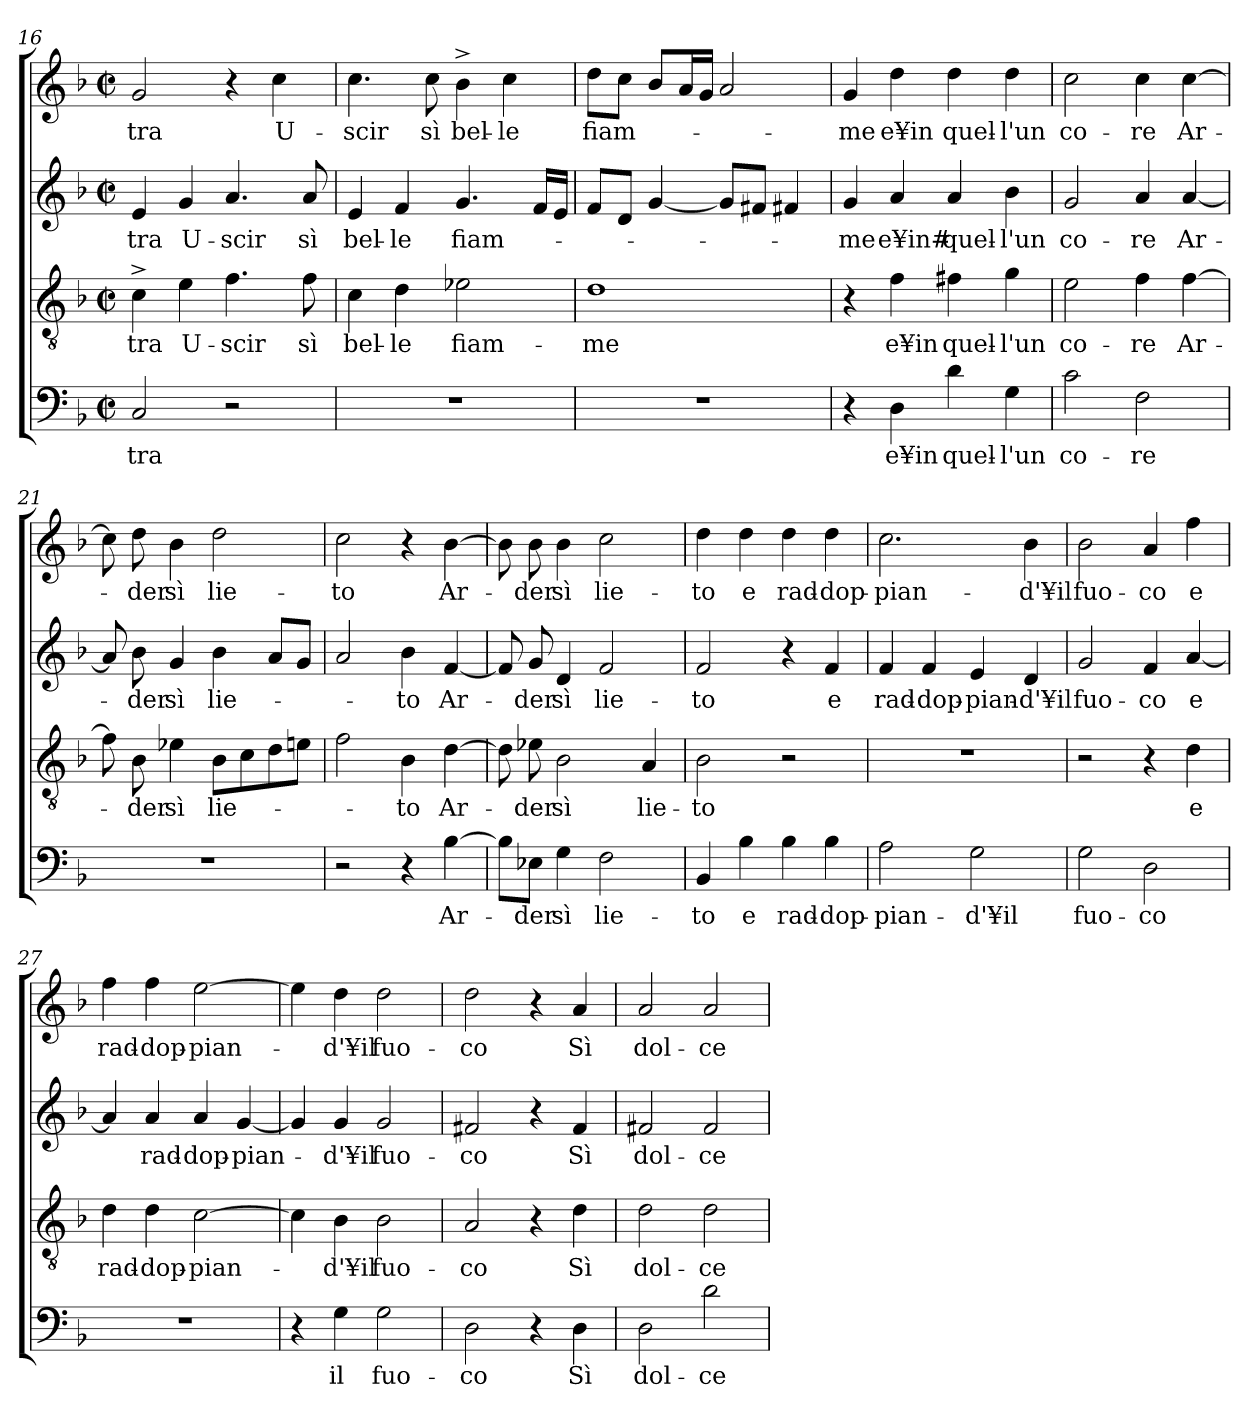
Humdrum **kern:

**kern	**text	**kern	**text	**kern	**text	**kern	**text
*part4	*part4	*part3	*part3	*part2	*part2	*part1	*part1
*staff4	*staff4	*staff3	*staff3	*staff2	*staff2	*staff1	*staff1
*clefF4	*	*clefGv2	*	*clefG2	*	*clefG2	*
*k[b-]	*	*k[b-]	*	*k[b-]	*	*k[b-]	*
*F:	*	*F:	*	*F:	*	*F:	*
*M2/2	*	*M2/2	*	*M2/2	*	*M2/2	*
*met(c|)	*	*met(c|)	*	*met(c|)	*	*met(c|)	*
=16	=16	=16	=16	=16	=16	=16	=16
!	!LO:LY:b	!	!LO:LY:b	!	!LO:LY:b	!	!LO:LY:b
2C/	-tra	4c^>\	-tra	4e/	-tra	2g/	-tra
!	!	!	!LO:LY:b	!	!LO:LY:b	!	!
.	.	4e\	U-	4g/	U-	.	.
!	!	!	!LO:LY:b	!	!LO:LY:b	!	!
2r	.	4.f\	-scir	4.a/	-scir	4r	.
!	!	!	!	!	!	!	!LO:LY:b
.	.	.	.	.	.	4cc\	U-
!	!	!	!LO:LY:b	!	!LO:LY:b	!	!
.	.	8f\	sì	8a/	sì	.	.
=17	=17	=17	=17	=17	=17	=17	=17
!	!	!	!LO:LY:b	!	!LO:LY:b	!	!LO:LY:b
1r	.	4c\	bel-	4e/	bel-	4.cc\	-scir
!	!	!	!LO:LY:b	!	!LO:LY:b	!	!
.	.	4d\	-le	4f/	-le	.	.
!	!	!	!	!	!	!	!LO:LY:b
.	.	.	.	.	.	8cc\	sì
!	!	!	!LO:LY:b	!	!LO:LY:b	!	!LO:LY:b
.	.	2e-X\	fiam-	4.g/	fiam-	4b-^>\	bel-
!	!	!	!	!	!	!	!LO:LY:b
.	.	.	.	.	.	4cc\	-le
.	.	.	.	16f/LL	.	.	.
.	.	.	.	16e/JJ	.	.	.
!!LO:LB:g=z
=18	=18	=18	=18	=18	=18	=18	=18
!	!	!	!LO:LY:b	!	!	!	!LO:LY:b
1r	.	1d	-me	8f/L	.	8dd\L	fiam-
.	.	.	.	8d/J	.	8cc\J	.
.	.	.	.	[<4g/	.	8b-/L	.
.	.	.	.	.	.	16a/L	.
.	.	.	.	.	.	16g/JJ	.
.	.	.	.	8g/L]	.	2a/	.
.	.	.	.	8f#/J	.	.	.
.	.	.	.	4f#X/	.	.	.
=19	=19	=19	=19	=19	=19	=19	=19
!	!	!	!	!	!LO:LY:b	!	!LO:LY:b
4r	.	4r	.	4g/	-me	4g/	-me
!	!LO:LY:b	!	!LO:LY:b	!	!LO:LY:b:rj	!	!LO:LY:b
4D\	e¥in	4f\	e¥in	4a/	e¥in#	4dd\	e¥in
!	!LO:LY:b	!	!LO:LY:b	!	!LO:LY:b	!	!LO:LY:b
4d\	quel-	4f#X\	quel-	4a/	quel-	4dd\	quel-
!	!LO:LY:b	!	!LO:LY:b	!	!LO:LY:b	!	!LO:LY:b
4G\	-l'un	4g\	-l'un	4b-\	-l'un	4dd\	-l'un
=20	=20	=20	=20	=20	=20	=20	=20
!	!LO:LY:b	!	!LO:LY:b	!	!LO:LY:b	!	!LO:LY:b
2c\	co-	2e\	co-	2g/	co-	2cc\	co-
!	!LO:LY:b	!	!LO:LY:b	!	!LO:LY:b	!	!LO:LY:b
2F\	-re	4f\	-re	4a/	-re	4cc\	-re
!	!	!	!LO:LY:b	!	!LO:LY:b	!	!LO:LY:b
.	.	[>4f\	Ar-	[<4a/	Ar-	[>4cc\	Ar-
=21	=21	=21	=21	=21	=21	=21	=21
1r	.	8f\]	.	8a/]	.	8cc\]	.
!	!	!	!LO:LY:b	!	!LO:LY:b	!	!LO:LY:b
.	.	8B-\	-der	8b-\	-der	8dd\	-der
!	!	!	!LO:LY:b	!	!LO:LY:b	!	!LO:LY:b
.	.	4e-X\	sì	4g/	sì	4b-\	sì
!	!	!	!LO:LY:b	!	!LO:LY:b	!	!LO:LY:b
.	.	8B-\L	lie-	4b-\	lie-	2dd\	lie-
.	.	8c\	.	.	.	.	.
.	.	8d\	.	8a/L	.	.	.
.	.	8en\J	.	8g/J	.	.	.
!!LO:LB:g=z
=22	=22	=22	=22	=22	=22	=22	=22
!	!	!	!	!	!	!	!LO:LY:b
2r	.	2f\	.	2a/	.	2cc\	-to
!	!	!	!LO:LY:b	!	!LO:LY:b	!	!
4r	.	4B-\	-to	4b-\	-to	4r	.
!	!LO:LY:b	!	!LO:LY:b	!	!LO:LY:b	!	!LO:LY:b
[>4B-\	Ar-	[>4d\	Ar-	[<4f/	Ar-	[>4b-\	Ar-
=23	=23	=23	=23	=23	=23	=23	=23
8B-\L]	.	8d\]	.	8f/]	.	8b-\]	.
!	!LO:LY:b	!	!LO:LY:b	!	!LO:LY:b	!	!LO:LY:b
8E-X\J	-der	8e-X\	-der	8g/	-der	8b-\	-der
!	!LO:LY:b	!	!LO:LY:b	!	!LO:LY:b	!	!LO:LY:b
4G\	sì	2B-\	sì	4d/	sì	4b-\	sì
!	!LO:LY:b	!	!	!	!LO:LY:b	!	!LO:LY:b
2F\	lie-	.	.	2f/	lie-	2cc\	lie-
!	!	!	!LO:LY:b	!	!	!	!
.	.	4A/	lie-	.	.	.	.
=24	=24	=24	=24	=24	=24	=24	=24
!	!LO:LY:b	!	!LO:LY:b	!	!LO:LY:b	!	!LO:LY:b
4BB-/	-to	2B-\	-to	2f/	-to	4dd\	-to
!	!LO:LY:b	!	!	!	!	!	!LO:LY:b
4B-\	e	.	.	.	.	4dd\	e
!	!LO:LY:b	!	!	!	!	!	!LO:LY:b
4B-\	rad-	2r	.	4r	.	4dd\	rad-
!	!LO:LY:b	!	!	!	!LO:LY:b	!	!LO:LY:b
4B-\	-dop-	.	.	4f/	e	4dd\	-dop-
=25	=25	=25	=25	=25	=25	=25	=25
!	!LO:LY:b	!	!	!	!LO:LY:b	!	!LO:LY:b
2A\	-pian-	1r	.	4f/	rad-	2.cc\	-pian-
!	!	!	!	!	!LO:LY:b	!	!
.	.	.	.	4f/	-dop-	.	.
!	!LO:LY:b	!	!	!	!LO:LY:b	!	!
2G\	-d'¥il	.	.	4e/	-pian-	.	.
!	!	!	!	!	!LO:LY:b	!	!LO:LY:b
.	.	.	.	4d/	-d'¥il	4b-\	-d'¥il
!!LO:PB:g=z
=26	=26	=26	=26	=26	=26	=26	=26
!	!LO:LY:b	!	!	!	!LO:LY:b	!	!LO:LY:b
2G\	fuo-	2r	.	2g/	fuo-	2b-\	fuo-
!	!LO:LY:b	!	!	!	!LO:LY:b	!	!LO:LY:b
2D\	-co	4r	.	4f/	-co	4a/	-co
!	!	!	!LO:LY:b	!	!LO:LY:b	!	!LO:LY:b
.	.	4d\	e	[<4a/	e	4ff\	e
=27	=27	=27	=27	=27	=27	=27	=27
!	!	!	!LO:LY:b	!	!	!	!LO:LY:b
1r	.	4d\	rad-	4a/]	.	4ff\	rad-
!	!	!	!LO:LY:b	!	!LO:LY:b	!	!LO:LY:b
.	.	4d\	-dop-	4a/	rad-	4ff\	-dop-
!	!	!	!LO:LY:b	!	!LO:LY:b	!	!LO:LY:b
.	.	[>2c\	-pian-	4a/	-dop-	[>2ee\	-pian-
!	!	!	!	!	!LO:LY:b	!	!
.	.	.	.	[<4g/	-pian-	.	.
=28	=28	=28	=28	=28	=28	=28	=28
4r	.	4c\]	.	4g/]	.	4ee\]	.
!	!LO:LY:b	!	!LO:LY:b	!	!LO:LY:b	!	!LO:LY:b
4G\	il	4B-\	-d'¥il	4g/	-d'¥il	4dd\	-d'¥il
!	!LO:LY:b	!	!LO:LY:b	!	!LO:LY:b	!	!LO:LY:b
2G\	fuo-	2B-\	fuo-	2g/	fuo-	2dd\	fuo-
=29	=29	=29	=29	=29	=29	=29	=29
!	!LO:LY:b	!	!LO:LY:b	!	!LO:LY:b	!	!LO:LY:b
2D\	-co	2A/	-co	2f#X/	-co	2dd\	-co
4r	.	4r	.	4r	.	4r	.
!	!LO:LY:b	!	!LO:LY:b	!	!LO:LY:b	!	!LO:LY:b
4D\	Sì	4d\	Sì	4f#/	Sì	4a/	Sì
!!LO:LB:g=z
=30	=30	=30	=30	=30	=30	=30	=30
!	!LO:LY:b	!	!LO:LY:b	!	!LO:LY:b	!	!LO:LY:b
2D\	dol-	2d\	dol-	2f#X/	dol-	2a/	dol-
!	!LO:LY:b	!	!LO:LY:b	!	!LO:LY:b	!	!LO:LY:b
2d\	-ce-	2d\	-ce-	2f#/	-ce-	2a/	-ce-
=	=	=	=	=	=	=	=
*-	*-	*-	*-	*-	*-	*-	*-
